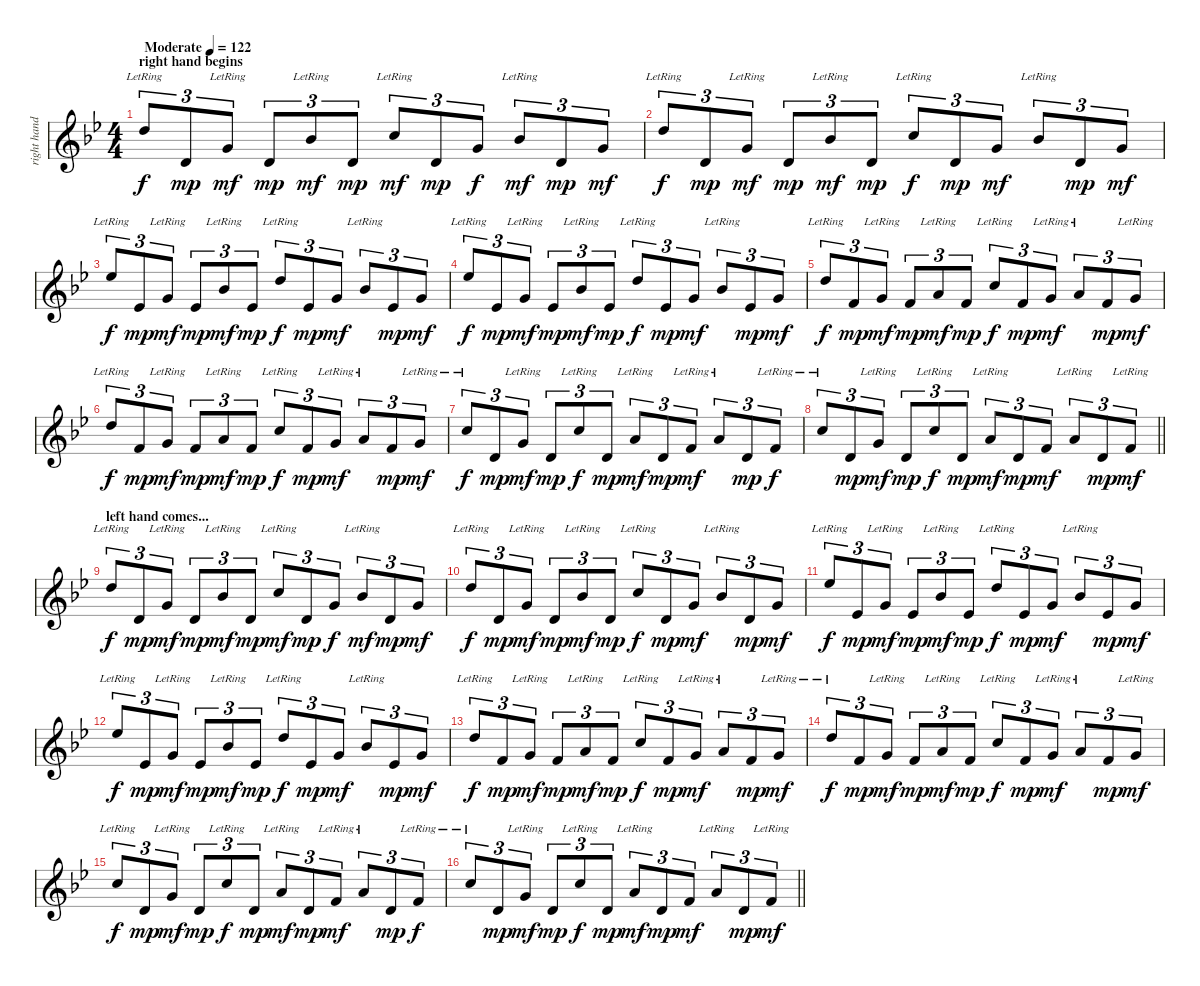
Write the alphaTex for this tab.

\track ("right hand" "right hand") {instrument brightacousticpiano}
\staff {score}
\tuning (E4 B3 G3 D3 A2 E2) {hide}
\ts (4 4)
\section ("" "right hand begins")
\tempo (122 "Moderate")
\clef g2
\ks gminor
10.1{lr}.8{tu (3 2) dy f instrument brightacousticpiano} 3.2.8{tu (3 2) dy mp} 3.1{lr}.8{tu (3 2) dy mf} 3.2.8{tu (3 2) dy mp} 6.1{lr}.8{tu (3 2) dy mf} 3.2.8{tu (3 2) dy mp} 8.1{lr}.8{tu (3 2) dy mf} 3.2.8{tu (3 2) dy mp} 3.1.8{tu (3 2) dy f} 6.1{lr}.8{tu (3 2) dy mf} 3.2.8{tu (3 2) dy mp} 3.1.8{tu (3 2) dy mf} |
10.1{lr}.8{tu (3 2) dy f} 3.2.8{tu (3 2) dy mp} 3.1{lr}.8{tu (3 2) dy mf} 3.2.8{tu (3 2) dy mp} 6.1{lr}.8{tu (3 2) dy mf} 3.2.8{tu (3 2) dy mp} 8.1{lr}.8{tu (3 2) dy f} 3.2.8{tu (3 2) dy mp} 3.1.8{tu (3 2) dy mf} 6.1{lr}.8{tu (3 2)} 3.2.8{tu (3 2) dy mp} 3.1.8{tu (3 2) dy mf} |
11.1{lr}.8{tu (3 2) dy f} 4.2.8{tu (3 2) dy mp} 3.1{lr}.8{tu (3 2) dy mf} 4.2.8{tu (3 2) dy mp} 6.1{lr}.8{tu (3 2) dy mf} 4.2.8{tu (3 2) dy mp} 10.1{lr}.8{tu (3 2) dy f} 4.2.8{tu (3 2) dy mp} 3.1.8{tu (3 2) dy mf} 6.1{lr}.8{tu (3 2)} 4.2.8{tu (3 2) dy mp} 3.1.8{tu (3 2) dy mf} |
11.1{lr}.8{tu (3 2) dy f} 4.2.8{tu (3 2) dy mp} 3.1{lr}.8{tu (3 2) dy mf} 4.2.8{tu (3 2) dy mp} 6.1{lr}.8{tu (3 2) dy mf} 4.2.8{tu (3 2) dy mp} 10.1{lr}.8{tu (3 2) dy f} 4.2.8{tu (3 2) dy mp} 3.1.8{tu (3 2) dy mf} 6.1{lr}.8{tu (3 2)} 4.2.8{tu (3 2) dy mp} 3.1.8{tu (3 2) dy mf} |
10.1{lr}.8{tu (3 2) dy f} 1.1.8{tu (3 2) dy mp} 3.1{lr}.8{tu (3 2) dy mf} 1.1.8{tu (3 2) dy mp} 5.1{lr}.8{tu (3 2) dy mf} 1.1.8{tu (3 2) dy mp} 8.1{lr}.8{tu (3 2) dy f} 1.1.8{tu (3 2) dy mp} 3.1{lr}.8{tu (3 2) dy mf} 5.1{lr}.8{tu (3 2)} 1.1.8{tu (3 2) dy mp} 3.1{lr}.8{tu (3 2) dy mf} |
10.1{lr}.8{tu (3 2) dy f} 1.1.8{tu (3 2) dy mp} 3.1{lr}.8{tu (3 2) dy mf} 1.1.8{tu (3 2) dy mp} 5.1{lr}.8{tu (3 2) dy mf} 1.1.8{tu (3 2) dy mp} 8.1{lr}.8{tu (3 2) dy f} 1.1.8{tu (3 2) dy mp} 3.1{lr}.8{tu (3 2) dy mf} 5.1{lr}.8{tu (3 2)} 1.1.8{tu (3 2) dy mp} 3.1{lr}.8{tu (3 2) dy mf} |
8.1{lr}.8{tu (3 2) dy f} 3.2.8{tu (3 2) dy mp} 3.1{lr}.8{tu (3 2) dy mf} 3.2.8{tu (3 2) dy mp} 13.2{lr}.8{tu (3 2) dy f} 3.2.8{tu (3 2) dy mp} 5.1{lr}.8{tu (3 2) dy mf} 3.2.8{tu (3 2) dy mp} 1.1{lr}.8{tu (3 2) dy mf} 5.1{lr}.8{tu (3 2)} 3.2.8{tu (3 2) dy mp} 1.1{lr}.8{tu (3 2) dy f} |
\barLineRight lightlight
8.1{lr}.8{tu (3 2)} 3.2.8{tu (3 2) dy mp} 3.1{lr}.8{tu (3 2) dy mf} 3.2.8{tu (3 2) dy mp} 8.1{lr}.8{tu (3 2) dy f} 3.2.8{tu (3 2) dy mp} 5.1{lr}.8{tu (3 2) dy mf} 3.2.8{tu (3 2) dy mp} 1.1.8{tu (3 2) dy mf} 5.1{lr}.8{tu (3 2)} 3.2.8{tu (3 2) dy mp} 1.1{lr}.8{tu (3 2) dy mf} |
\section ("" "left hand comes...")
10.1{lr}.8{tu (3 2) dy f} 3.2.8{tu (3 2) dy mp} 3.1{lr}.8{tu (3 2) dy mf} 3.2.8{tu (3 2) dy mp} 6.1{lr}.8{tu (3 2) dy mf} 3.2.8{tu (3 2) dy mp} 8.1{lr}.8{tu (3 2) dy mf} 3.2.8{tu (3 2) dy mp} 3.1.8{tu (3 2) dy f} 6.1{lr}.8{tu (3 2) dy mf} 3.2.8{tu (3 2) dy mp} 3.1.8{tu (3 2) dy mf} |
10.1{lr}.8{tu (3 2) dy f} 3.2.8{tu (3 2) dy mp} 3.1{lr}.8{tu (3 2) dy mf} 3.2.8{tu (3 2) dy mp} 6.1{lr}.8{tu (3 2) dy mf} 3.2.8{tu (3 2) dy mp} 8.1{lr}.8{tu (3 2) dy f} 3.2.8{tu (3 2) dy mp} 3.1.8{tu (3 2) dy mf} 6.1{lr}.8{tu (3 2)} 3.2.8{tu (3 2) dy mp} 3.1.8{tu (3 2) dy mf} |
11.1{lr}.8{tu (3 2) dy f} 4.2.8{tu (3 2) dy mp} 3.1{lr}.8{tu (3 2) dy mf} 4.2.8{tu (3 2) dy mp} 6.1{lr}.8{tu (3 2) dy mf} 4.2.8{tu (3 2) dy mp} 10.1{lr}.8{tu (3 2) dy f} 4.2.8{tu (3 2) dy mp} 3.1.8{tu (3 2) dy mf} 6.1{lr}.8{tu (3 2)} 4.2.8{tu (3 2) dy mp} 3.1.8{tu (3 2) dy mf} |
11.1{lr}.8{tu (3 2) dy f} 4.2.8{tu (3 2) dy mp} 3.1{lr}.8{tu (3 2) dy mf} 4.2.8{tu (3 2) dy mp} 6.1{lr}.8{tu (3 2) dy mf} 4.2.8{tu (3 2) dy mp} 10.1{lr}.8{tu (3 2) dy f} 4.2.8{tu (3 2) dy mp} 3.1.8{tu (3 2) dy mf} 6.1{lr}.8{tu (3 2)} 4.2.8{tu (3 2) dy mp} 3.1.8{tu (3 2) dy mf} |
10.1{lr}.8{tu (3 2) dy f} 1.1.8{tu (3 2) dy mp} 3.1{lr}.8{tu (3 2) dy mf} 1.1.8{tu (3 2) dy mp} 5.1{lr}.8{tu (3 2) dy mf} 1.1.8{tu (3 2) dy mp} 8.1{lr}.8{tu (3 2) dy f} 1.1.8{tu (3 2) dy mp} 3.1{lr}.8{tu (3 2) dy mf} 5.1{lr}.8{tu (3 2)} 1.1.8{tu (3 2) dy mp} 3.1{lr}.8{tu (3 2) dy mf} |
10.1{lr}.8{tu (3 2) dy f} 1.1.8{tu (3 2) dy mp} 3.1{lr}.8{tu (3 2) dy mf} 1.1.8{tu (3 2) dy mp} 5.1{lr}.8{tu (3 2) dy mf} 1.1.8{tu (3 2) dy mp} 8.1{lr}.8{tu (3 2) dy f} 1.1.8{tu (3 2) dy mp} 3.1{lr}.8{tu (3 2) dy mf} 5.1{lr}.8{tu (3 2)} 1.1.8{tu (3 2) dy mp} 3.1{lr}.8{tu (3 2) dy mf} |
8.1{lr}.8{tu (3 2) dy f} 3.2.8{tu (3 2) dy mp} 3.1{lr}.8{tu (3 2) dy mf} 3.2.8{tu (3 2) dy mp} 13.2{lr}.8{tu (3 2) dy f} 3.2.8{tu (3 2) dy mp} 5.1{lr}.8{tu (3 2) dy mf} 3.2.8{tu (3 2) dy mp} 1.1{lr}.8{tu (3 2) dy mf} 5.1{lr}.8{tu (3 2)} 3.2.8{tu (3 2) dy mp} 1.1{lr}.8{tu (3 2) dy f} |
\barLineRight lightlight
8.1{lr}.8{tu (3 2)} 3.2.8{tu (3 2) dy mp} 3.1{lr}.8{tu (3 2) dy mf} 3.2.8{tu (3 2) dy mp} 8.1{lr}.8{tu (3 2) dy f} 3.2.8{tu (3 2) dy mp} 5.1{lr}.8{tu (3 2) dy mf} 3.2.8{tu (3 2) dy mp} 1.1.8{tu (3 2) dy mf} 5.1{lr}.8{tu (3 2)} 3.2.8{tu (3 2) dy mp} 1.1{lr}.8{tu (3 2) dy mf}
